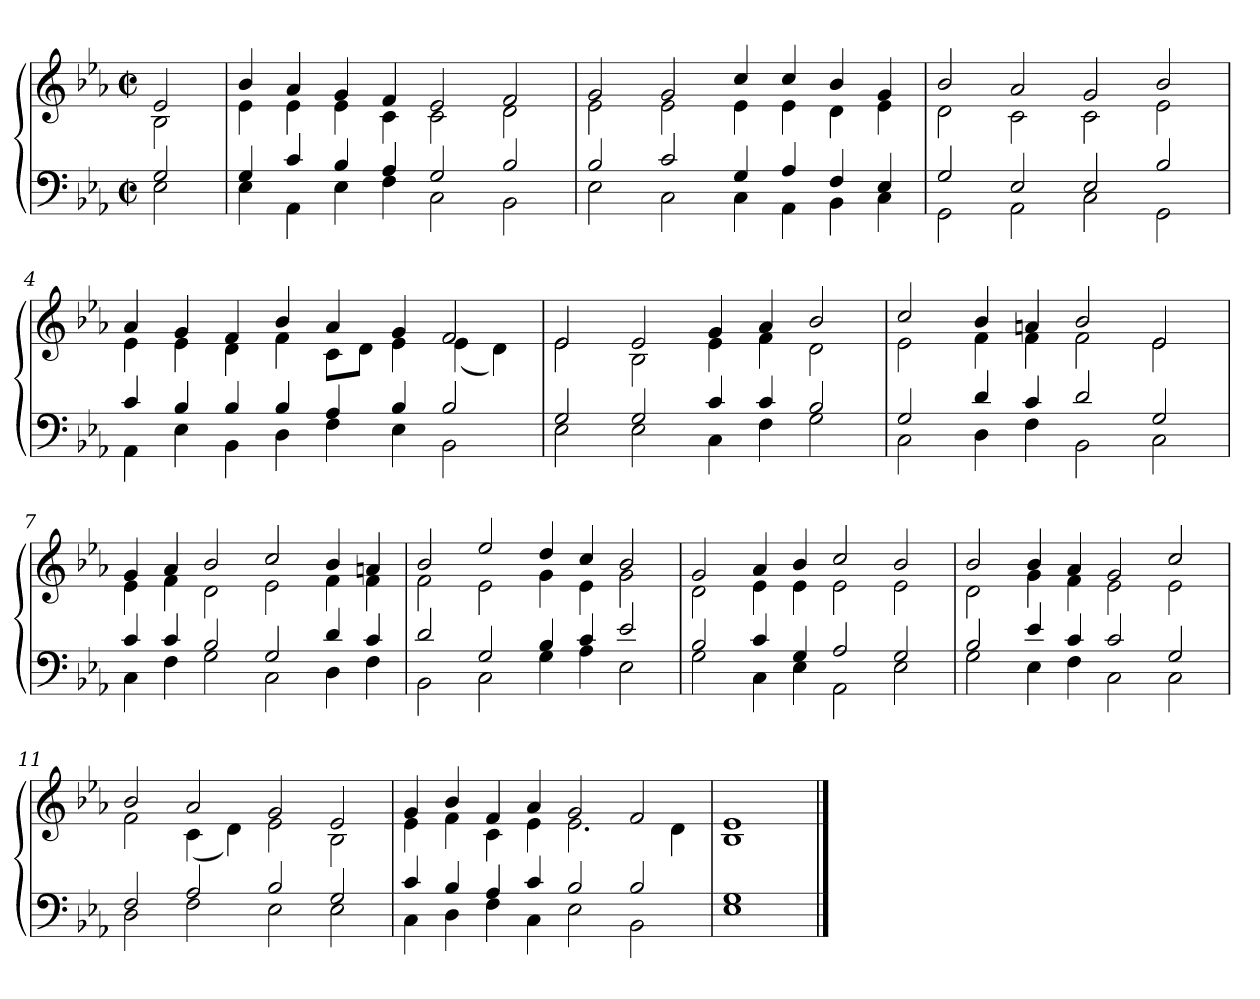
**kern	**kern
*part1	*part1
*staff2	*staff1
*clefF4	*clefG2
*k[b-e-a-]	*k[b-e-a-]
*E-:	*E-:
*M2/2	*M2/2
*met(c|)	*met(c|)
=	=
*^	*^
2G	2E-	2e-	2B-
=1	=1	=1	=1
4G	4E-	4b-	4e-
4c	4AA-	4a-	4e-
4B-	4E-	4g	4e-
4A-	4F	4f	4c
2G	2C	2e-	2c
2B-	2BB-	2f	2d
=2	=2	=2	=2
2B-	2E-	2g	2e-
2c	2C	2g	2e-
4G	4C	4cc	4e-
4A-	4AA-	4cc	4e-
4F	4BB-	4b-	4d
4E-	4C	4g	4e-
=3	=3	=3	=3
2G	2GG	2b-	2d
2E-	2AA-	2a-	2c
2E-	2C	2g	2c
2B-	2GG	2b-	2e-
=4	=4	=4	=4
4c	4AA-	4a-	4e-
4B-	4E-	4g	4e-
4B-	4BB-	4f	4d
4B-	4D	4b-	4f
4A-	4F	4a-	8cL
.	.	.	8dJ
4B-	4E-	4g	4e-
2B-	2BB-	2f	(4e-
.	.	.	4d)
=5	=5	=5	=5
2G	2E-	2e-	2e-
2G	2E-	2e-	2B-
4c	4C	4g	4e-
4c	4F	4a-	4f
2B-	2G	2b-	2d
=6	=6	=6	=6
2G	2C	2cc	2e-
4d	4D	4b-	4f
4c	4F	4an	4f
2d	2BB-	2b-	2f
2G	2C	2e-	2e-
=7	=7	=7	=7
4c	4C	4g	4e-
4c	4F	4a-	4f
2B-	2G	2b-	2d
2G	2C	2cc	2e-
4d	4D	4b-	4f
4c	4F	4an	4f
=8	=8	=8	=8
2d	2BB-	2b-	2f
2G	2C	2ee-	2e-
4B-	4G	4dd	4g
4c	4A-	4cc	4e-
2e-	2E-	2b-	2g
=9	=9	=9	=9
2B-	2G	2g	2d
4c	4C	4a-	4e-
4G	4E-	4b-	4e-
2A-	2AA-	2cc	2e-
2G	2E-	2b-	2e-
=10	=10	=10	=10
2B-	2G	2b-	2d
4e-	4E-	4b-	4g
4c	4F	4a-	4f
2c	2C	2g	2e-
2G	2C	2cc	2e-
=11	=11	=11	=11
2F	2D	2b-	2f
2A-	2F	2a-	(4c
.	.	.	4d)
2B-	2E-	2g	2e-
2G	2E-	2e-	2B-
=12	=12	=12	=12
4c	4C	4g	4e-
4B-	4D	4b-	4f
4A-	4F	4f	4c
4c	4C	4a-	4e-
2B-	2E-	2g	2.e-
2B-	2BB-	2f	.
.	.	.	4d
=13	=13	=13	=13
1G	1E-	1e-	1B-
*v	*v	*	*
*	*v	*v
==	==
*-	*-
